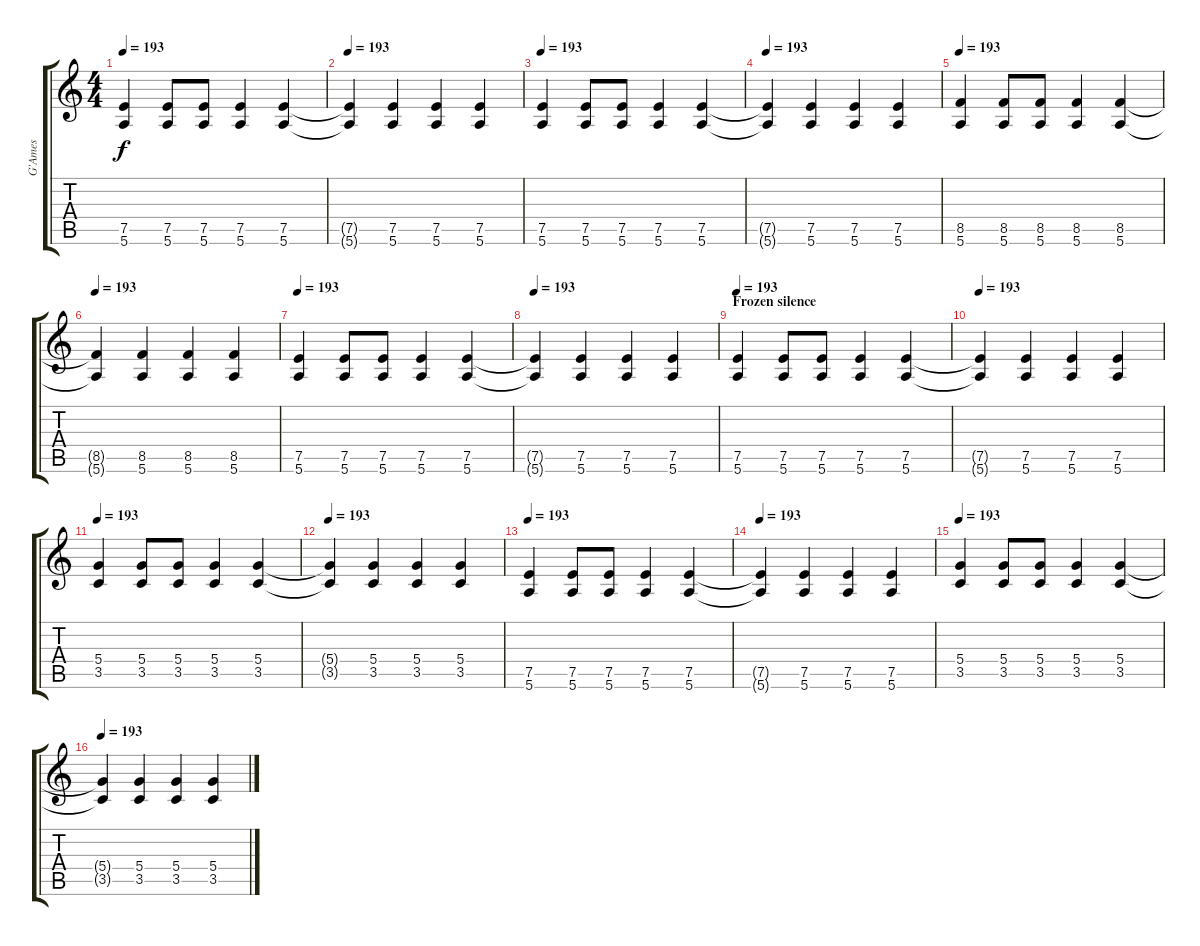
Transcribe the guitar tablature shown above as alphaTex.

\track ("G'Ames" "G'Ames") {instrument overdrivenguitar}
\staff {score tabs}
\tuning (E4 B3 G3 D3 A2 E2) {hide}
\ts (4 4)
\tempo 193
\clef g2
\ks c
(7.5 5.6).4{dy f} (7.5 5.6).8 (7.5 5.6).8 (7.5 5.6).4 (7.5 5.6).4 |
\tempo 193
(7.5{t} 5.6{t}).4 (7.5 5.6).4 (7.5 5.6).4 (7.5 5.6).4 |
\tempo 193
(7.5 5.6).4 (7.5 5.6).8 (7.5 5.6).8 (7.5 5.6).4 (7.5 5.6).4 |
\tempo 193
(7.5{t} 5.6{t}).4 (7.5 5.6).4 (7.5 5.6).4 (7.5 5.6).4 |
\tempo 193
(8.5 5.6).4 (8.5 5.6).8 (8.5 5.6).8 (8.5 5.6).4 (8.5 5.6).4 |
\tempo 193
(8.5{t} 5.6{t}).4 (8.5 5.6).4 (8.5 5.6).4 (8.5 5.6).4 |
\tempo 193
(7.5 5.6).4 (7.5 5.6).8 (7.5 5.6).8 (7.5 5.6).4 (7.5 5.6).4 |
\tempo 193
(7.5{t} 5.6{t}).4 (7.5 5.6).4 (7.5 5.6).4 (7.5 5.6).4 |
\section ("" "Frozen silence")
\tempo 193
(7.5 5.6).4 (7.5 5.6).8 (7.5 5.6).8 (7.5 5.6).4 (7.5 5.6).4 |
\tempo 193
(7.5{t} 5.6{t}).4 (7.5 5.6).4 (7.5 5.6).4 (7.5 5.6).4 |
\tempo 193
(5.4 3.5).4 (5.4 3.5).8 (5.4 3.5).8 (5.4 3.5).4 (5.4 3.5).4 |
\tempo 193
(5.4{t} 3.5{t}).4 (5.4 3.5).4 (5.4 3.5).4 (5.4 3.5).4 |
\tempo 193
(7.5 5.6).4 (7.5 5.6).8 (7.5 5.6).8 (7.5 5.6).4 (7.5 5.6).4 |
\tempo 193
(7.5{t} 5.6{t}).4 (7.5 5.6).4 (7.5 5.6).4 (7.5 5.6).4 |
\tempo 193
(5.4 3.5).4 (5.4 3.5).8 (5.4 3.5).8 (5.4 3.5).4 (5.4 3.5).4 |
\tempo 193
(5.4{t} 3.5{t}).4 (5.4 3.5).4 (5.4 3.5).4 (5.4 3.5).4
